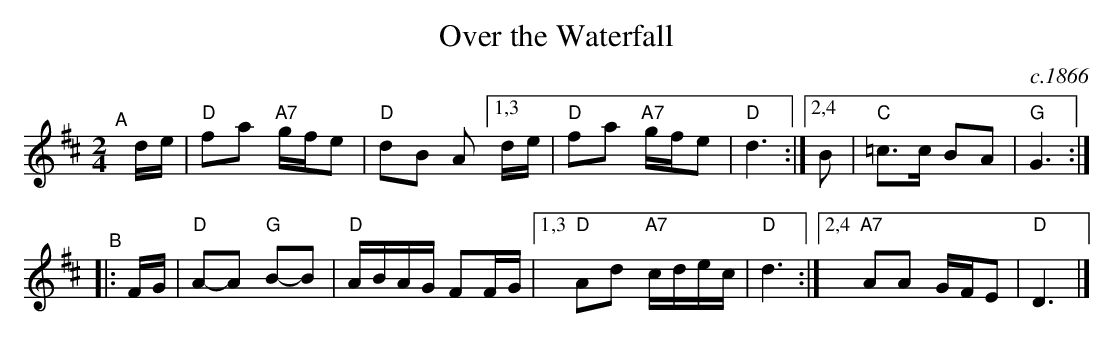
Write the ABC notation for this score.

X:1
T: Over the Waterfall
M: 2/4
O: c.1866
L: 1/16
K: D
"^A"[|]\
de | "D"f2a2 "A7"gfe2 | "D"d2B2 A2 \
[1,3 de | "D"f2a2 "A7"gfe2 | "D"d6 :|\
[2,4 B2 | "C"=c3c B2A2 | "G"G6 :|
"^B"|:\
FG | "D"A2-A2 "G"B2-B2 | "D"ABAG F2FG |\
[1,3 "D"A2d2 "A7"cdec | "D"d6 :|\
[2,4 "A7"A2A2 GFE2 | "D"D6  |]
